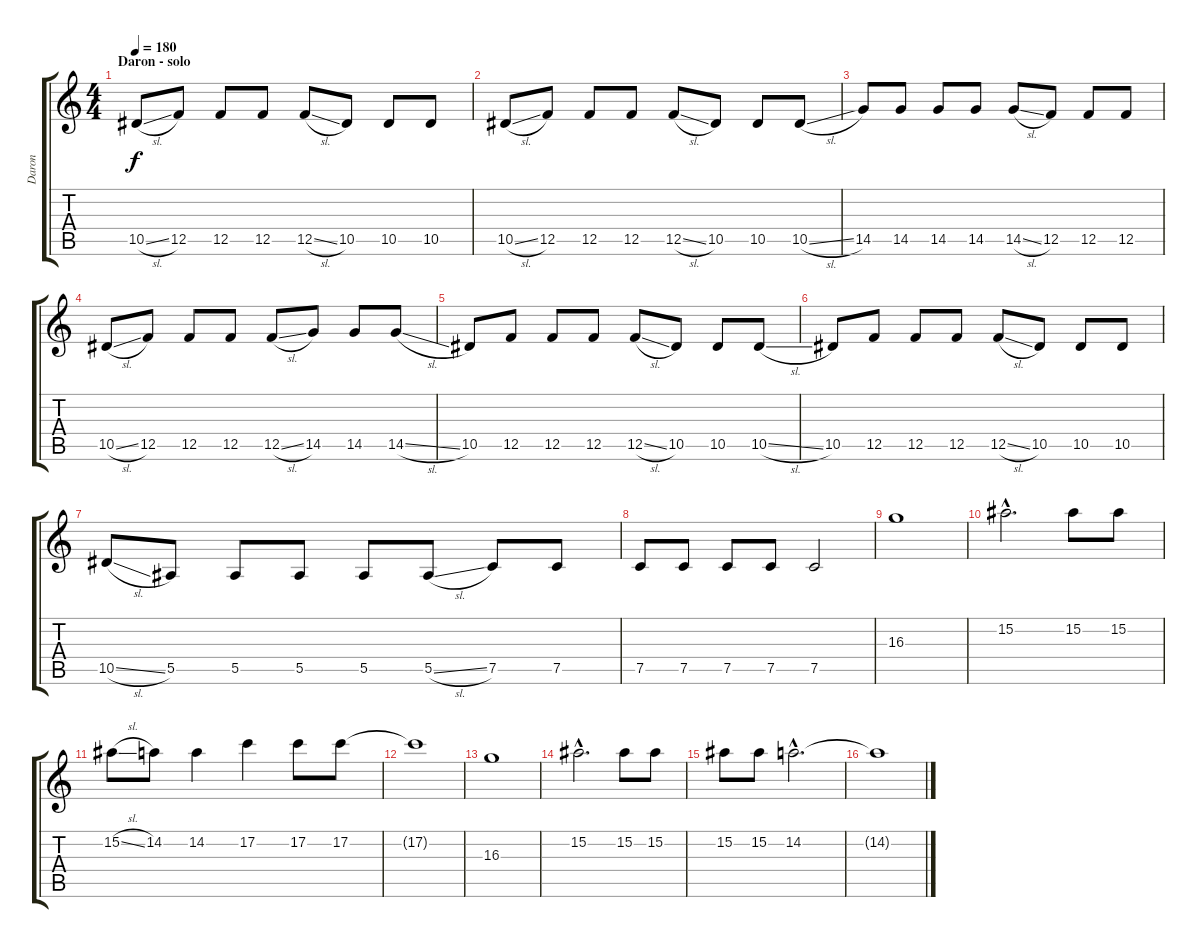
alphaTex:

\track ("Daron" "Daron") {instrument distortionguitar}
\staff {score tabs}
\tuning (C4 G3 Eb3 Bb2 F2 C2) {hide}
\ts (4 4)
\section ("" "Daron - solo")
\tempo 180
\clef g2
\ks c
10.5{sl}.8{dy f} 12.5.8 12.5.8 12.5.8 12.5{sl}.8 10.5.8 10.5.8 10.5.8 |
10.5{sl}.8 12.5.8 12.5.8 12.5.8 12.5{sl}.8 10.5.8 10.5.8 10.5{sl}.8 |
14.5.8 14.5.8 14.5.8 14.5.8 14.5{sl}.8 12.5.8 12.5.8 12.5.8 |
10.5{sl}.8 12.5.8 12.5.8 12.5.8 12.5{sl}.8 14.5.8 14.5.8 14.5{sl}.8 |
10.5.8 12.5.8 12.5.8 12.5.8 12.5{sl}.8 10.5.8 10.5.8 10.5{sl}.8 |
10.5.8 12.5.8 12.5.8 12.5.8 12.5{sl}.8 10.5.8 10.5.8 10.5.8 |
10.5{sl}.8 5.5.8 5.5.8 5.5.8 5.5.8 5.5{sl}.8 7.5.8 7.5.8 |
7.5.8 7.5.8 7.5.8 7.5.8 7.5.2 |
16.3.1 |
15.2{hac}.2{d} 15.2.8 15.2.8 |
15.2{sl}.8 14.2.8 14.2.4 17.2.4 17.2.8 17.2.8 |
17.2{t}.1 |
16.3.1 |
15.2{hac}.2{d} 15.2.8 15.2.8 |
15.2.8 15.2.8 14.2{hac}.2{d} |
14.2{t}.1
